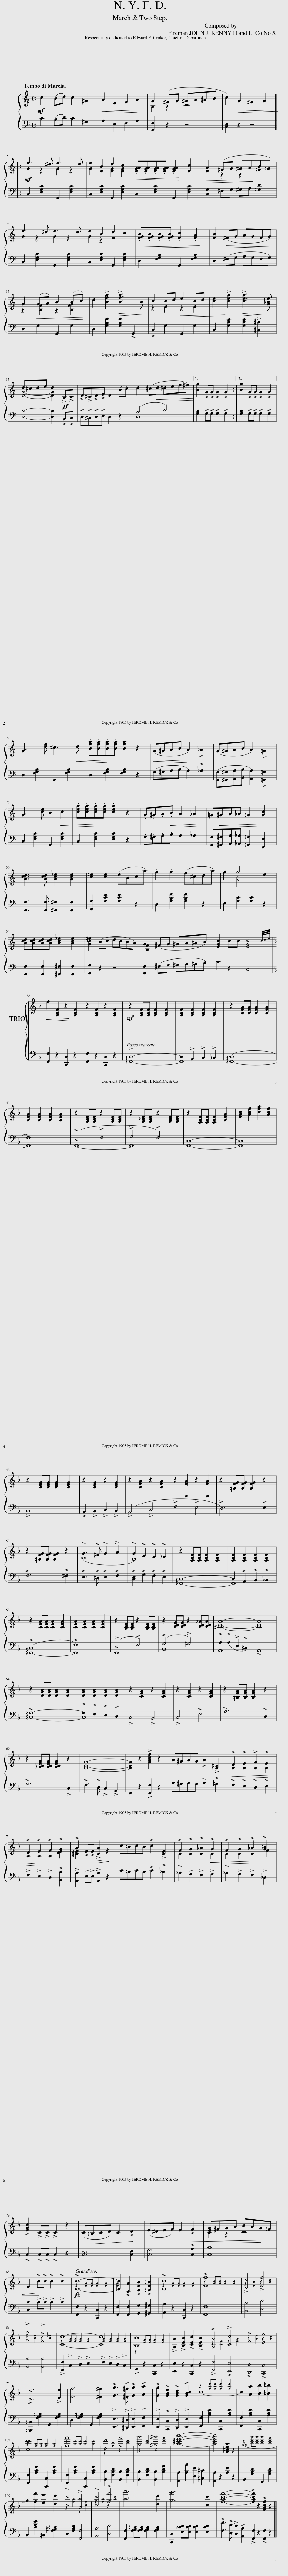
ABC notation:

X:1
%%score { ( 1 3 ) | ( 2 4 ) }
L:1/8
Q:1/4=190
M:2/2
I:linebreak $
K:C
V:1 treble
V:3 treble
V:2 bass
V:4 bass
V:1
!mf! c2 (Bd) c2 ^G2 |!<(! A2 E2 F2 A2!<)! | G2 (^FG ^GA^AB | c2)!>(! G2 ^F2 G2!>)! |:$!mf! e3 ^d e3 d | %5
 e2 B2 d2 c2 |!<(! .[EGA].[EGA].[EGA].[EGA] .[EGA]2!<)! .[Ec]2 |!>(! A2 (^FG ^GA!>)!B=G) |$ e3 ^d e3 d | e2 B2 d2 c2 | %10
!<(! .[FGB].[FGB].[FGB].[FGB] .[Fc]2 .[FA]2!<)! | [FB]2!>(! (^FG AGFG)!>)! |$ G2!<(! (GA) B2 (Bc)!<)! | d2 !>![Bfa]2!>(! !>![Bfa]3 B!>)! | c2 cd!<(! e2 cd | %15
 [ce]2!<)! !>![cea]2!>(! !>![cea]3 e!>)! |$ d^cde d2!ff! !>!B,!>!C | !>!D!>!^C!>!D!>!E D2 (Bc) | d2 (^c!<(!d ^def^f)!<)! |1 [Bg]2 !>!G!>!G !>!G2 !>!G2 :|2 %20
 [Bg]2 !>!G!>!G !>!G2 !>!G2 ||$ G3 [df] ^c3!<(! d | .[Bfa].[Bfa]!<)!.[Bfa].[Bfa] [Bfa]2 z2 |!<(! (G^GAB A2)!<)! !>!_A2 | (G^GAB A2) !>!=G2 |$ %25
 G3 [ce] B2!<(! c2 | .[cea].[cea].[cea]!<)!.[cea] .[cea]2 z2 | .G.^G.A!<(!.B A2 _A2!<)! | =G!<(!^GA_A =G2!<)! [Gc]2 |$ [Acd]3 [Acd] [Ac_e]2 [Ace]2 | %30
 [c=e]2 [ce]2 (eBca) | .g2 .g2 (f^cda) | g2 g4 e2 |$ [Acd][Acd][Acd][Acd] [Ac_e]2 [Ace]2 | =e2 (Bc dcBA) | %35
 G2 (^FG ^GA^AB) | [EGc]2 cc [EGc]7/2 (3c/4d/4e/4 ||$[K:F]!<(! f2 [A,CF]2!<)! z2 [A,CF]2 | z2 [A,CF]2 z2 [A,CF]2 |!mf! z2 [A,CF][A,CF] [A,CF]2 [A,CF]2 | %40
 [A,CF]2 [A,CF]2 [A,CF]2 [A,CF]2 | z2 [CFA][CFA] [CFA]2 [CFA]2 |$ [CFA]2 [CFA]2 [CFA]2 [CFA]2 | z2 [B,DF][B,DF] z2 [B,DF][B,DF] | z2 [B,_DF][B,DF] z2 [B,DF][B,DF] | %45
 z2 [A,CF][A,CF] [A,CF]2 [CFA]2 | [FAc]2 [Acf]2 [cfa]2 [Acf]2 |$ z2 [CEG][CEG] [CEG]2 [CEG]2 | z2 [CEG]2 z2 [CEG]2 | z2 [CFA]2 z2 [CFA]2 | %50
 z2 [DFA]2 z2 [DFA]2 | z2 [=B,FG][B,FG] [B,FG]2 z2 |$ z2 [=B,FG][B,FG] [B,FG]2 z2 | !>!G3 !>!^F !>!G2 !>!A2 | !>!G2 !>!E2 !>!D2 !>!_D2 | %55
 z2 [A,CF][A,CF] [A,CF]2 [A,CF]2 | [A,CF]2 [A,CF]2 [A,CF]2 [A,CF]2 |$ z2 [CFA][CFA] [CFA]2 [CFA]2 | [CFA]2 [CFA]2 [CFA]2 [CFA]2 | z2 [B,DF][B,DF] z2 [B,DF][B,DF] | %60
 z2 [DEG][DEG] z2 [DE_A][DEA] | [^CEA]8- | [CEA]8 |$ z2 [DGB][DGB] [DGB]2 [DGB]2 | [DGB]2 [DGB]2 [DGB]2 [DGB]2 | %65
 z2 [CFA]2 z2 [CFA]2 | z2 [CFA]2 z2 [CFA]2 | z2 [=B,FA][B,FA] [B,FA]2 z2 |$ z2 [_B,CEG][B,CEG] [B,CEG]2 z2 | [A,CF]8- | %70
 [A,CF]2 z2 !>![FAcf]2 z2 || A^GAG !>!A2 !>![A,^C]2 |!<(! !>!D2 !>!E2 !>!F2 !>!E2 |$ !>!D2 !>!E2!<)! !>!F2 !>!G2 | !>!A2 !>!E!>!E!>(! !>![^CA]2 z2!>)! | %75
 c=BcB !>!c2 !>![CE]2 | !>!F2 !>!G2 !>!_A2!<(! !>!G2 | !>!F2 !>!G2 !>!_A2!<)! !>![G=B]2 |$ !>![EGc]2 !>!C!>!C !>!C2 z2 | (C!<(!=B,CD) C2 !>!D2!<)! | %80
 (E^DEF) E2!<(! !>!F2 | G^FGA BAG=F |$ E2 !>!c!>!c!<)! !>!c2 !>!c2 | !>![Cc]8- | [Cc]2 !>![A,A]2 !>![B,FB]2 !>![=B,F=B]2 | %85
 !>![Cc]8 | !>![Ff]8 | !>![Dd]4 !>![Ff]4 |$ !>![Gg]4 !>![Ff]4 | [Cc]8- | %90
 [Cc]8 | [B,B]8 | !>![A,A]2 !>![B,EB]2 !>![CEc]2 !>![B,EB]2 | !>![A,A]4 !>![Cc]4 | [Ff]4 [Ee]4 |$ %95
 !>![Dd]6 !>![Ee]2 | [Ff]6 [^F^f]2 | !>![Gg]3 !>![^F^f] !>![Gg]2 !>![Aa]2 | !>![Gg]2 !>![GBe]2 !>![GBd]2 !>![GBc]2 | z2 [fac'][fac'] [fac']2 [fac']2 | %100
 c2 [Aa]2 [Bb]2 [=B=b]2 |$ [cc']8 | [ff']8 | [dd']4 [ff']4 | [gg']4 [^g^g']4 | %105
 [a^c'e'a']8- | [ac'e'a']4 [A^cea]2 z2 | z2 [bd'g'][bd'g'] [bd'g']2 [bd'f']2 |$ g2 [ff']2 [ee']2 [dd']2 | !>![cc']4 !>![Aa]4 | %110
 !>![cc']4 !>![ff']4 | [aa']6 [dd']2 | [gg']6 [cc']2 | [fac'f']8- | !>![fac'f']2 z2 !>![FAcf]2 z2 |] %115
V:2
 C2 (B,D) C2 ^G,2 | A,2 E,2 F,2 A,2 | [G,,F,]2 z2 z4 | [C,E,]2 z2 z4 |:$ C,2 [E,G,C]2 G,,2 [E,G,C]2 | %5
 C,2 [E,G,C]2 G,,2 [E,G,C]2 | C,2 [E,G,C]2 G,,2 [E,G,C]2 | [C,G,]2 ^F,G, ^G,A, [=G,D]2 |$ C,2 [E,G,C]2 G,,2 [E,G,C]2 | C,2 [E,G,C]2 G,,2 [E,G,C]2 | %10
 D,2 [F,G,B,]2 G,,2 [F,G,B,]2 | D,2 (^F,G, A,G,F,G,) |$ D,2 G,2 G,,2 G,2 | D,2 [G,B,F]2 [G,B,F]2 !>!G,,2 | !>!C,2 G,2 G,,2 G,2 | %15
 C,2 [G,CE]2 [G,CE]2 !>![^C,^C]2 |$ [D,B,]4- [D,B,]2 !>!B,,!>!C, | !>!D,!>!^C,!>!D,!>!E, D,2 z2 | (A,4 C4) |1 [G,B,]2 !>!G,!>!G, !>!G,2 !>!G,2 :|2 %20
 [G,B,]2 !>!G,!>!G, !>!G,2 !>!G,2 ||$ D,2 [F,G,B,]2 G,,2 [F,G,B,]2 | D,2 [F,G,B,]2 [F,G,B,]2 z2 | (G,^G,A,B, A,2) !>!_A,2 | ([G,,G,][^G,,^G,][A,,A,][B,,B,] [A,,A,]2) !>![=G,,=G,]2 |$ %25
 C,2 [E,G,C]2 G,,2 [E,G,C]2 | C,2 [E,G,C]2 [E,G,C]2 z2 | .G,.^G,.A,.B, A,2 _A,2 | [G,,G,][^G,,^G,][A,,A,][_A,,_A,] [=G,,=G,]2 [E,,E,]2 |$ [F,,F,]3 [F,,F,] [^F,,^F,]2 [F,,F,]2 | %30
 [G,,G,]2 [G,CE]2 [G,CE]2 z2 | D,2 [G,B,F]2 [G,B,F]2 z2 | E,2 [G,C]2 [G,C]2 z2 |$ [F,,F,]2 [F,,F,]2 [^F,,^F,]2 [F,,F,]2 | [G,,G,]2 z2 z4 | %35
 [G,,F,]2 (^F,G, ^G,A,^A,B,) | C2 z2 C,4 ||$[K:F] [F,,F,]2 z2 [C,,C,]2 z2 | [F,,F,]2 z2 [C,,C,]2 z2 | !arpeggio!!>![F,,C,]8- | %40
 C,2 !>!A,,2 !>!B,,2 !>!_B,,2 | (!arpeggio![F,,-C,]8 |$ [F,,F,]8) | (!>!D,4 !>!F,4 | !>!G,4 !>!F,4) | %45
 [F,,C,]8- | [F,,C,]8 |$ !>!B,,8 | !>!A,,2 !>!B,,2 !>!C,2 !>!B,,2 | (!>!A,,4 !>!C,4 | %50
 !>!F,4 !>!E,4 | !>!D,6) !>!E,2 |$ !>!F,6 !>!^F,2 | !>!E,3 !>!^D, !>!E,2 !>!F,2 | !>![C,E,]2 !>!G,2 !>!F,2 !>!E,2 | %55
 !arpeggio![F,,C,]8- | C,2 !>!A,,2 !>!B,,2 !>!_B,,2 |$ (!arpeggio!!>![F,,-C,]8 | !>![F,,F,]8) | (!>!D,4 !>!F,4) | %60
 (!>!G,4 !>!^G,4) | !>!A,2 (!>!A,2 !>!E,2 !>!^C,2) | !>!A,,8 |$ !arpeggio!!>![C,G,]8- | !>!G,2 !>!F,2 !>!E,2 !>!D,2 | %65
 !>!C,4 !>!B,,4 | !>!C,4 !>!F,4 | !>!A,6 !>!D,2 |$ !>!G,6 !>!C,2 | !>!F,3 !>!D, !>!C,2 !>!A,,2 | %70
 F,,2 z2 !>![F,,F,]2 z2 || A,^G,A,G, !>!A,2 !>!=G,2 | !>!F,2 !>!E,2 !>!D,2 !>!E,2 |$ !>!F,2 !>!E,2 !>!D,2 !>![B,,B,]2 | !>![A,,A,]2 !>!E,!>!E, !>![A,,A,]2 z2 | %75
 C=B,CB, !>!C2 !>!_B,2 | !>!_A,2 !>!G,2 !>!F,2 !>!G,2 | !>!_A,2 !>!G,2 !>!F,2 !>!_D,2 |$ !>!C,2 !>!C,!>!C, !>!C,2 z2 | [C,E,]6 [C,F,]2 | %80
 [C,G,]6 !>![C,A,]2 | [C,B,]8 |$ [C,C]2 !>!C!>!C !>!C2 !>!C2 | [F,,F,]2 z2 [C,,C,]2 z2 | [F,,F,]2 [F,,F,]2 [G,,G,]2 [^G,,^G,]2 | %85
 [A,,A,]2 z2 [C,,C,]2 z2 | [F,,F,]8 | [B,,B,]4 [D,D]4 |$ [B,,B,]4 [B,,B,]4 | !>![F,,F,]2 !>!C,2 !>!D,2 !>!E,2 | %90
 !>!F,2 !>!E,2 !>!D,2 !>!C,2 | !>!G,,2 z2 [C,,C,]2 z2 | [E,,E,]2 z2 [C,,C,]2 z2 | !>![F,,F,]4 !>![E,,E,]4 | !>![D,,D,]4 !>![C,,C,]4 |$ %95
 [=B,,,=B,,]2 [F,G,=B,]2 G,,2 [F,G,B,]2 | D,2 [F,G,=B,]2 G,,2 [F,G,B,]2 | !>![E,,E,]3 !>![^D,,^D,] !>![E,,E,]2 !>![F,,F,]2 | !>![E,,E,]2 !>![C,,C,]2 !>![D,,D,]2 !>![E,,E,]2 | [F,,F,]2 [A,CF]2 [C,,C,]2 [A,CF]2 | %100
 [F,,F,]2 [A,CF]2 [C,,C,]2 [A,CF]2 |$ [F,,F,]2 [A,CF]2 [C,,C,]2 [A,CF]2 | [F,,F,]2 [A,CF]2 [C,,C,]2 [A,CF]2 | [B,,B,]2 [F,B,D]2 [B,,B,]2 [F,B,D]2 | [B,,B,]2 [F,B,D]2 [B,,B,]2 [B,DG]2 | %105
 [A,,A,]2 [A,A]2 [E,E]2 [^C,^C]2 | [A,,A,]2 z2 [A,E]2 z2 | B,,2 [G,B,D]2 G,,2 [G,B,D]2 |$ B,,2 [B,DG]2 =B,,2 [F,^G,=B,]2 | C,2 [F,A,C]2 [F,,F,]4 | %110
 [A,,A,]4 [C,C]4 | [F,,F,]2 [F,G,=B,][F,G,B,] [F,G,B,]2 [F,G,B,]2 | [C,,C,]2 [E,_B,C][E,B,C] [E,B,C]2 [E,B,C]2 | !>![F,F]3 !>![D,D] !>![C,C]2 !>![A,,A,]2 | !>![F,,F,]2 z2 !>![F,,F,]2 z2 |] %115
V:3
 x8 | x8 | B,2 z2 z4 | x8 |:$ G2 z2 G2 z2 | %5
 G2 E2 [EG]2 [EG]2 | x8 | E2 z2 z2 =F2 |$ G2 z2 G2 z2 | G2 z2 z4 | %10
 x8 | x8 |$ z2 [B,F]2 z2 [B,FG]2 | x8 | z2 E2 z2 E2 | %15
 x7 [G_B] |$ [DG]4- [DG]2 x2 | x8 | x8 |1 x8 :|2 %20
 x8 ||$ x8 | x8 | x8 | x8 |$ %25
 x8 | x8 | x8 | x8 |$ x8 | %30
 x8 | x8 | x2 [Gc]4 x2 |$ x8 | [Gc]2 x6 | %35
 [B,F]2 x6 | x8 ||$[K:F] x8 | x8 | x8 | %40
 x8 | x8 |$ x8 | x8 | x8 | %45
 x8 | x8 |$ x8 | x8 | x8 | %50
 x8 | x8 |$ x8 | (C8 | B,8) | %55
 x8 | x8 |$ x8 | x8 | x8 | %60
 x8 | x8 | x8 |$ x8 | x8 | %65
 x8 | x8 | x8 |$ x8 | x8 | %70
 x8 || x8 | A,2 A,2 A,2 A,2 |$ A,2 A,2 A,2 [DE]2 | [^CE]2 x6 | %75
 x8 | C2 C2 C2 C2 | C2 C2 C2 F2 |$ x8 | x8 | %80
 x8 | [CE]2 z2 z4 |$ x8 | z2 [FA][FA] [FA]2 [FA]2 | [FA]2 x6 | %85
 z2 [FA][FA] [FA]2 [FA]2 | z2 [Ac][Ac] [Ac]2 [Ac]2 | z2 [FB]2 z2 [Bd]2 |$ z2 [Bd]2 z2 [B_d]2 | z2 [FA][FA] [FA]2 [FA]2 | %90
 [FA]2 [FA]2 [FA]2 [FA]2 | z2 [EG][EG] [EG]2 [EG]2 | x8 | z2 [CF]2 z2 [FA]2 | z2 [Ad]2 z2 [Ac]2 |$ %95
 x8 | x8 | x8 | x8 | c8- | %100
 x8 |$ z2 [fa][fa] [fa]2 [fa]2 | z2 [ac'][ac'] [ac']2 [ac']2 | z2 [fb]2 z2 [bd']2 | z2 [bd']2 z2 [d'f']2 | %105
 x8 | x8 | g8- |$ x8 | z2 [fa]2 z2 [cf]2 | %110
 z2 [fa]2 z2 [ac']2 | x8 | x8 | x8 | x8 |] %115
V:4
 x8 | x8 | x8 | x8 |:$ x8 | %5
 x8 | x8 | x8 |$ x8 | x8 | %10
 x8 | x8 |$ x8 | x8 | x8 | %15
 x8 |$ x8 | x8 | D,8 |1 x8 :|2 %20
 x8 ||$ x8 | x8 | x8 | x8 |$ %25
 x8 | x8 | x8 | x8 |$ x8 | %30
 x8 | x8 | x8 |$ x8 | x8 | %35
 x8 | x8 ||$[K:F] x8 | x8 | x8 | %40
 F,,8 | x8 |$ x8 | F,,8- | F,,8 | %45
 x8 | x8 |$ x8 | x8 | x8 | %50
 x8 | x8 |$ x8 | x8 | x8 | %55
 x8 | F,,8 |$ x8 | x8 | F,,8 | %60
 B,,8 | A,,8 | x8 |$ x8 | C,8 | %65
 x8 | x8 | x8 |$ x8 | x8 | %70
 x8 || x8 | x8 |$ x8 | x8 | %75
 x8 | x8 | x8 |$ x8 | x8 | %80
 x8 | x8 |$ x8 | x8 | x8 | %85
 x8 | x8 | x8 |$ x8 | x8 | %90
 x8 | x8 | x8 | x8 | x8 |$ %95
 x8 | x8 | x8 | x8 | x8 | %100
 x8 |$ x8 | x8 | x8 | x8 | %105
 x8 | x8 | x8 |$ x8 | x8 | %110
 x8 | x8 | x8 | x8 | x8 |] %115
